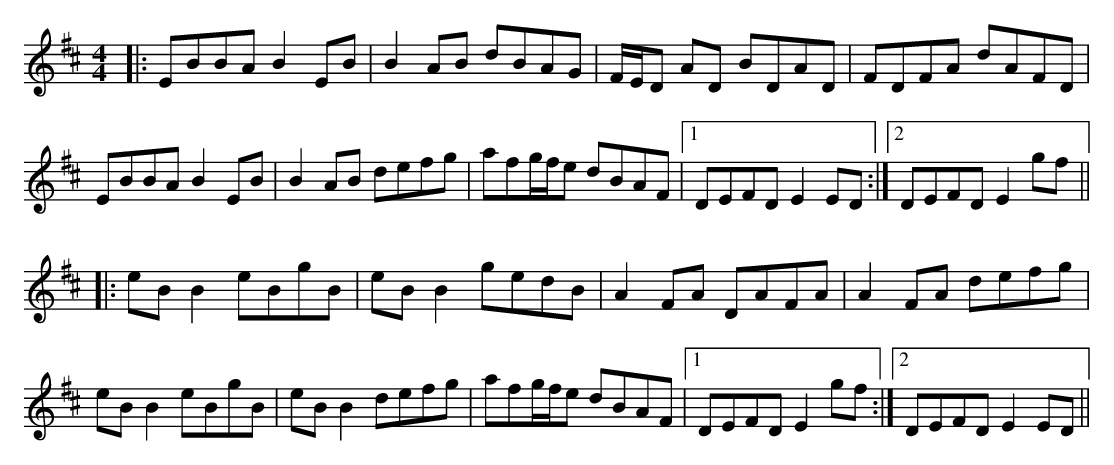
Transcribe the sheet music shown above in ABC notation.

X:1
M:4/4
K:Edor
|:EBBA B2EB|B2AB dBAG|F/E/D AD BDAD|FDFA dAFD|
EBBA B2EB|B2AB defg|afg/f/e dBAF|1 DEFD E2ED:|2 DEFD E2gf||
|:eBB2 eBgB|eBB2 gedB|A2FA DAFA|A2FA defg|
eBB2 eBgB|eBB2 defg|afg/f/e dBAF|1 DEFD E2gf:|2 DEFD E2ED||
